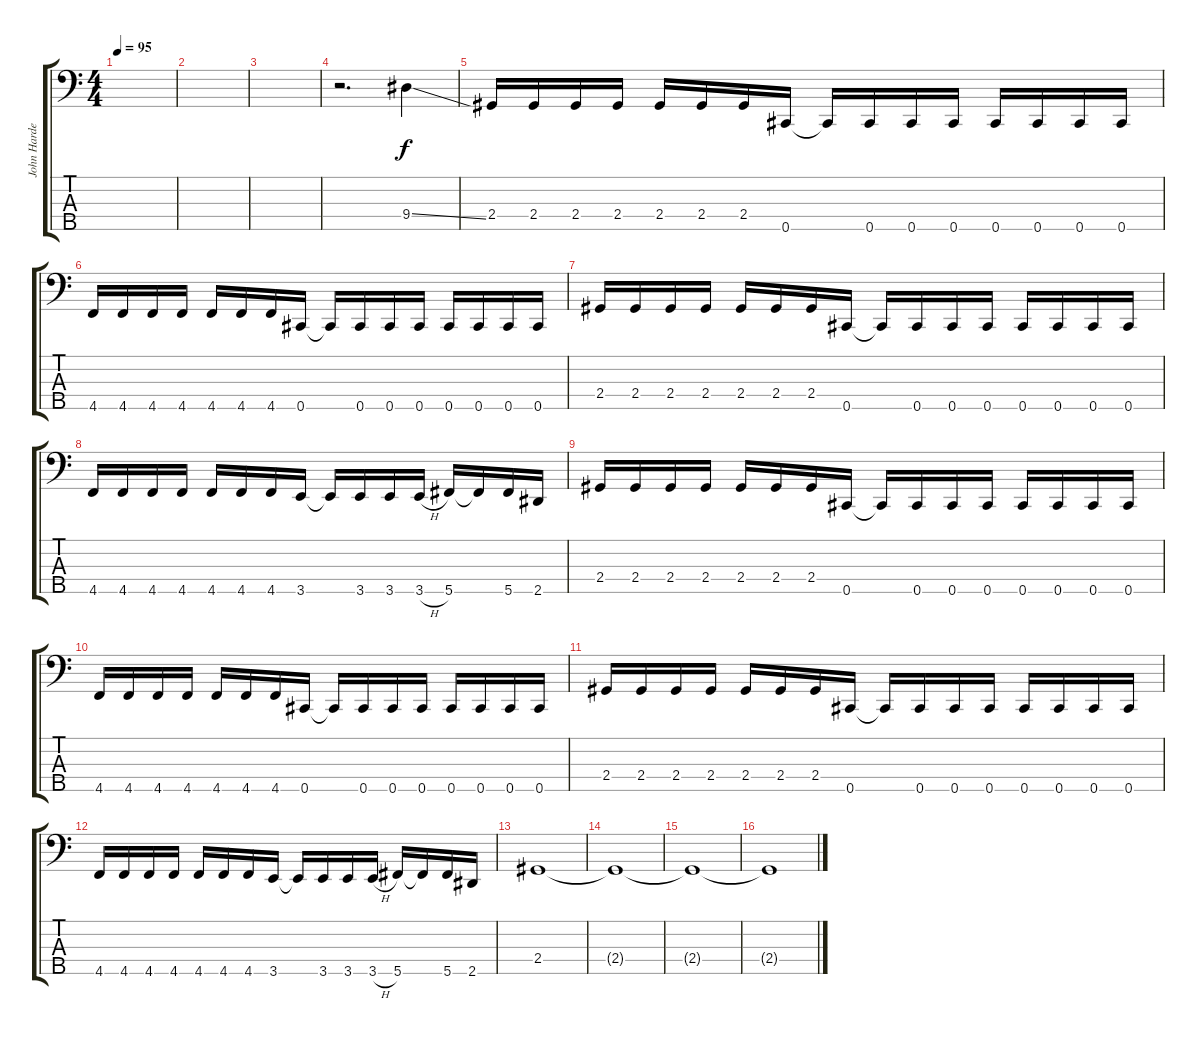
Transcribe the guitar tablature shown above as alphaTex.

\track ("John Harder (Bass Guitar)" "John Harde") {instrument fretlessbass}
\staff {score tabs}
\tuning (A2 E2 B1 Gb1 Db1) {hide}
\ts (4 4)
\tempo 95
\clef f4
\ks c
|
|
|
r.2{d} 9.4{ss}.4 |
2.4.16 2.4.16 2.4.16 2.4.16 2.4.16 2.4.16 2.4.16 0.5.16 0.5{t}.16 0.5.16 0.5.16 0.5.16 0.5.16 0.5.16 0.5.16 0.5.16 |
4.5.16 4.5.16 4.5.16 4.5.16 4.5.16 4.5.16 4.5.16 0.5.16 0.5{t}.16 0.5.16 0.5.16 0.5.16 0.5.16 0.5.16 0.5.16 0.5.16 |
2.4.16 2.4.16 2.4.16 2.4.16 2.4.16 2.4.16 2.4.16 0.5.16 0.5{t}.16 0.5.16 0.5.16 0.5.16 0.5.16 0.5.16 0.5.16 0.5.16 |
4.5.16 4.5.16 4.5.16 4.5.16 4.5.16 4.5.16 4.5.16 3.5.16 3.5{t}.16 3.5.16 3.5.16 3.5{h}.16 5.5.16 5.5{t}.16 5.5.16 2.5.16 |
2.4.16 2.4.16 2.4.16 2.4.16 2.4.16 2.4.16 2.4.16 0.5.16 0.5{t}.16 0.5.16 0.5.16 0.5.16 0.5.16 0.5.16 0.5.16 0.5.16 |
4.5.16 4.5.16 4.5.16 4.5.16 4.5.16 4.5.16 4.5.16 0.5.16 0.5{t}.16 0.5.16 0.5.16 0.5.16 0.5.16 0.5.16 0.5.16 0.5.16 |
2.4.16 2.4.16 2.4.16 2.4.16 2.4.16 2.4.16 2.4.16 0.5.16 0.5{t}.16 0.5.16 0.5.16 0.5.16 0.5.16 0.5.16 0.5.16 0.5.16 |
4.5.16 4.5.16 4.5.16 4.5.16 4.5.16 4.5.16 4.5.16 3.5.16 3.5{t}.16 3.5.16 3.5.16 3.5{h}.16 5.5.16 5.5{t}.16 5.5.16 2.5.16 |
2.4.1 |
2.4{t}.1 |
2.4{t}.1 |
2.4{t}.1
